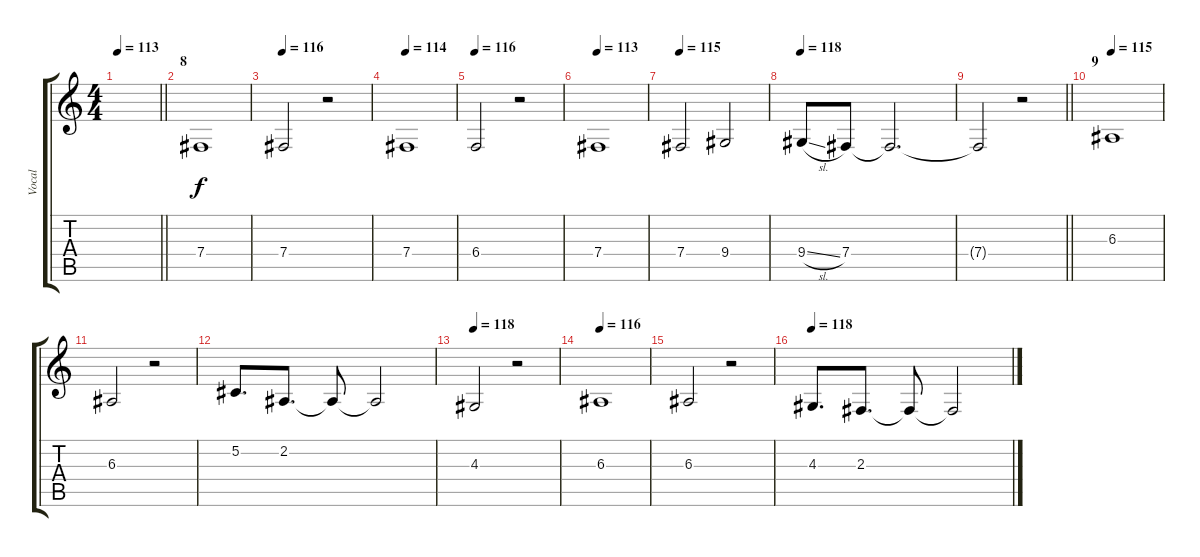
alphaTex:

\track ("Vocal" "Vocal") {instrument tenorsax}
\staff {score tabs}
\tuning (Db4 Ab3 E3 B2 Gb2 B1) {hide}
\ts (4 4)
\tempo 113
\clef g2
\barLineRight lightlight
\ks c
|
\section ("" "8")
7.4.1 |
\tempo 116
7.4.2 r.2 |
\tempo 114
7.4.1 |
\tempo 116
6.4.2 r.2 |
\tempo 113
7.4.1 |
\tempo 115
7.4.2 9.4.2 |
\tempo 118
9.4{sl}.8 7.4.8 7.4{t}.2{d} |
\barLineRight lightlight
7.4{t}.2 r.2 |
\section ("" "9")
\tempo 115
6.3.1 |
6.3.2 r.2 |
5.2.8{d} 2.2.8{d} 2.2{t}.8 2.2{t}.2 |
\tempo 118
4.3.2 r.2 |
\tempo 116
6.3.1 |
6.3.2 r.2 |
\tempo 118
4.3.8{d} 2.3.8{d} 2.3{t}.8 2.3{t}.2
